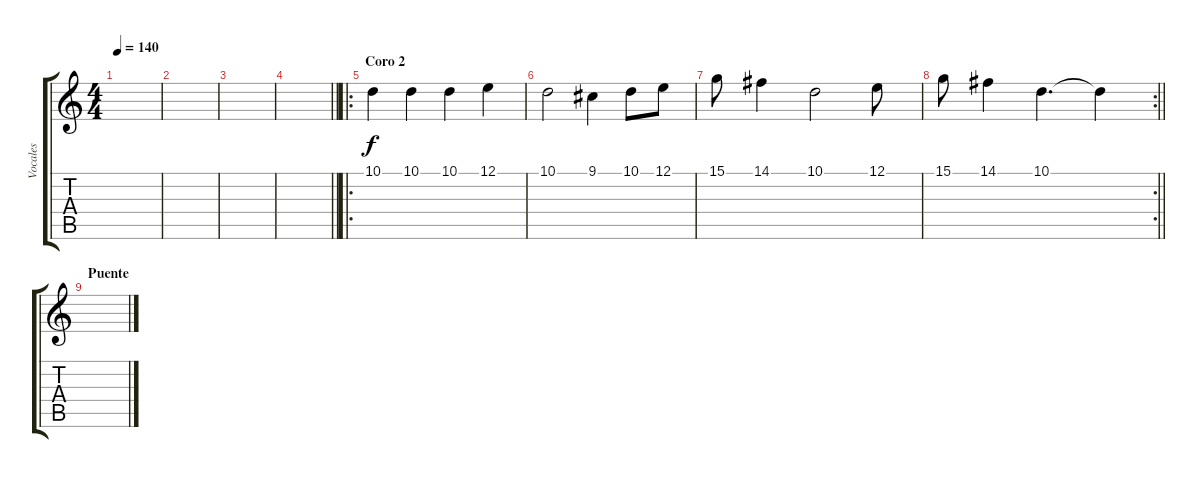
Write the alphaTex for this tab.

\track ("Vocales" "Vocales") {instrument choiraahs}
\staff {score tabs}
\tuning (E4 B3 G3 D3 A2 E2) {hide}
\ts (4 4)
\tempo 140
\clef g2
\ks c
|
|
|
\barLineRight lightlight
|
\ro
\section ("" "Coro 2")
10.1.4 10.1.4 10.1.4 12.1.4 |
10.1.2 9.1.4 10.1.8 12.1.8 |
15.1.8 14.1.4 10.1.2 12.1.8 |
\rc 2
\barLineRight lightlight
15.1.8 14.1.4 10.1.4{d} 10.1{t}.4 |
\section ("" "Puente")
